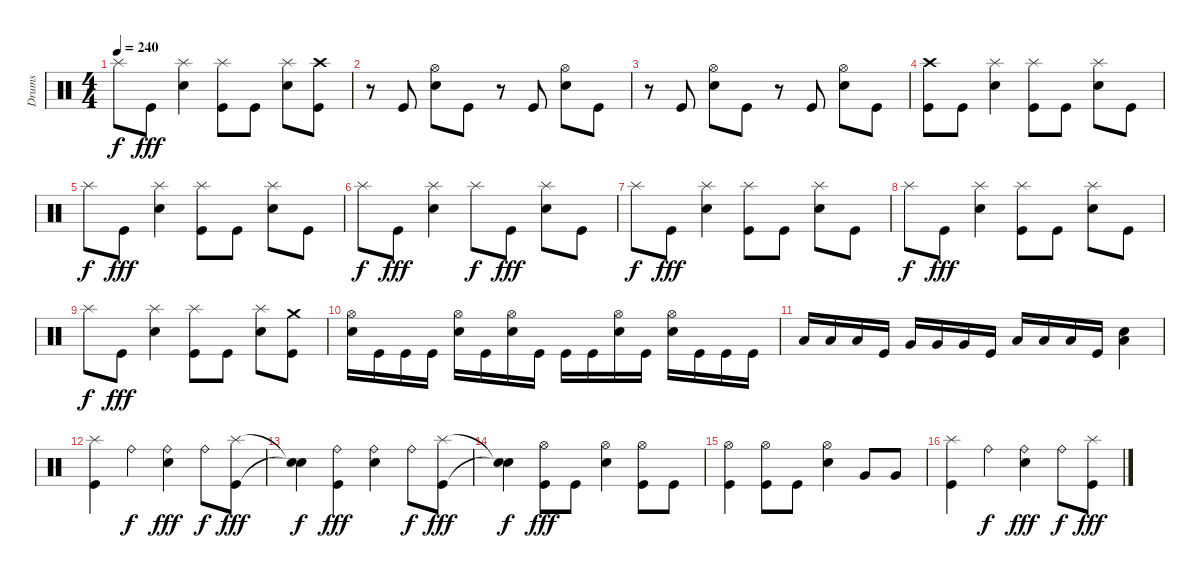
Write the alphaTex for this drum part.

\track ("Drums" "Drums") {instrument percussion}
\staff {score}
\articulation defaults
\ts (4 4)
\tempo 240
\clef neutral
\ks c "Splash (hit)".8{dy f} "Kick (hit)".8{dy fff}
("Electric Snare (hit)" "Splash (hit)").4 ("Kick (hit)" "Splash (hit)").8 "Kick (hit)".8 ("Electric Snare (hit)" "Splash (hit)").8 ("Kick (hit)" "Crash high (hit)").8 |
r.8 "Kick (hit)".8 ("Electric Snare (hit)" "Hi-Hat (open)").8 "Kick (hit)".8 r.8 "Kick (hit)".8 ("Electric Snare (hit)" "Hi-Hat (open)").8 "Kick (hit)".8 |
r.8 "Kick (hit)".8 ("Electric Snare (hit)" "Hi-Hat (open)").8 "Kick (hit)".8 r.8 "Kick (hit)".8 ("Electric Snare (hit)" "Hi-Hat (open)").8 "Kick (hit)".8 |
("Kick (hit)" "Crash high (hit)").8 "Kick (hit)".8 ("Electric Snare (hit)" "Splash (hit)").4 ("Kick (hit)" "Splash (hit)").8 "Kick (hit)".8 ("Electric Snare (hit)" "Splash (hit)").8 "Kick (hit)".8 |
"Splash (hit)".8{dy f} "Kick (hit)".8{dy fff} ("Electric Snare (hit)" "Splash (hit)").4 ("Kick (hit)" "Splash (hit)").8 "Kick (hit)".8 ("Electric Snare (hit)" "Splash (hit)").8 "Kick (hit)".8 |
"Splash (hit)".8{dy f} "Kick (hit)".8{dy fff} ("Electric Snare (hit)" "Splash (hit)").4 "Splash (hit)".8{dy f} "Kick (hit)".8{dy fff} ("Electric Snare (hit)" "Splash (hit)").8 "Kick (hit)".8 |
"Splash (hit)".8{dy f} "Kick (hit)".8{dy fff} ("Electric Snare (hit)" "Splash (hit)").4 ("Kick (hit)" "Splash (hit)").8 "Kick (hit)".8 ("Electric Snare (hit)" "Splash (hit)").8 "Kick (hit)".8 |
"Splash (hit)".8{dy f} "Kick (hit)".8{dy fff} ("Electric Snare (hit)" "Splash (hit)").4 ("Kick (hit)" "Splash (hit)").8 "Kick (hit)".8 ("Electric Snare (hit)" "Splash (hit)").8 "Kick (hit)".8 |
"Splash (hit)".8{dy f} "Kick (hit)".8{dy fff} ("Electric Snare (hit)" "Splash (hit)").4 ("Kick (hit)" "Splash (hit)").8 "Kick (hit)".8 ("Electric Snare (hit)" "Splash (hit)").8 ("Kick (hit)" "Crash medium (hit)").8 |
("Electric Snare (hit)" "Hi-Hat (open)").16 "Kick (hit)".16 "Kick (hit)".16 "Kick (hit)".16 ("Electric Snare (hit)" "Hi-Hat (open)").16 "Kick (hit)".16 ("Electric Snare (hit)" "Hi-Hat (open)").16 "Kick (hit)".16 "Kick (hit)".16 "Kick (hit)".16 ("Electric Snare (hit)" "Hi-Hat (open)").16 "Kick (hit)".16 ("Electric Snare (hit)" "Hi-Hat (open)").16 "Kick (hit)".16 "Kick (hit)".16 "Kick (hit)".16 |
"Low Tom (hit)".16 "Low Tom (hit)".16 "Low Tom (hit)".16 "Kick (hit)".16 "Very Low Tom (hit)".16 "Very Low Tom (hit)".16 "Very Low Tom (hit)".16 "Kick (hit)".16 "Low Floor Tom (hit)".16 "Low Floor Tom (hit)".16 "Low Floor Tom (hit)".16 "Kick (hit)".16 ("Electric Snare (hit)" "Low Floor Tom (hit)").4 |
("Kick (hit)" "Splash (hit)").4 "Ride (bell)".4{dy f} ("Electric Snare (hit)" "Ride (bell)").4{dy fff} "Ride (bell)".8{dy f} ("Kick (hit)" "Splash (hit)").8{dy fff} |
("Snare (hit)"{t} "Snare (hit)"{t}).4{dy f} ("Kick (hit)" "Ride (bell)").4{dy fff} ("Electric Snare (hit)" "Ride (bell)").4 "Ride (bell)".8{dy f} ("Kick (hit)" "Splash (hit)").8{dy fff} |
("Snare (hit)"{t} "Snare (hit)"{t}).4{dy f} ("Kick (hit)" "Hi-Hat (open)").8{dy fff} "Kick (hit)".8 ("Electric Snare (hit)" "Hi-Hat (open)").4 ("Kick (hit)" "Hi-Hat (open)").8 "Kick (hit)".8 |
("Kick (hit)" "Hi-Hat (open)").4 ("Kick (hit)" "Hi-Hat (open)").8 "Kick (hit)".8 ("Electric Snare (hit)" "Hi-Hat (open)").4 "Very Low Tom (hit)".8 "Very Low Tom (hit)".8 |
("Kick (hit)" "Splash (hit)").4 "Ride (bell)".4{dy f} ("Electric Snare (hit)" "Ride (bell)").4{dy fff} "Ride (bell)".8{dy f} ("Kick (hit)" "Splash (hit)").8{dy fff}
